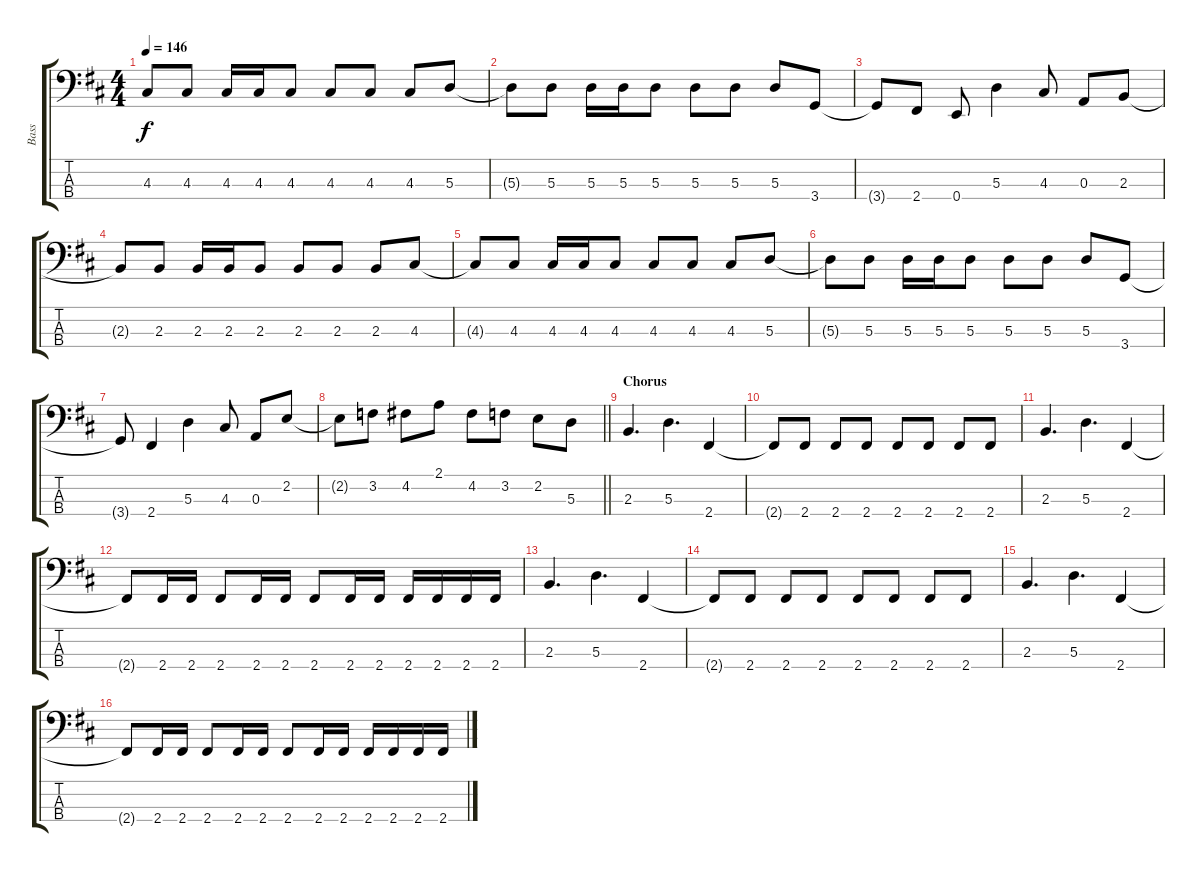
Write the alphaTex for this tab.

\track ("Bass" "Bass") {instrument electricbassfinger}
\staff {score tabs}
\tuning (G2 D2 A1 E1) {hide}
\ts (4 4)
\tempo 146
\clef f4
\ks d
4.3{t}.8{dy f} 4.3.8 4.3.16 4.3.16 4.3.8 4.3.8 4.3.8 4.3.8 5.3.8 |
5.3{t}.8 5.3.8 5.3.16 5.3.16 5.3.8 5.3.8 5.3.8 5.3.8 3.4.8 |
3.4{t}.8 2.4.8 0.4.8 5.3.4 4.3.8 0.3.8 2.3.8 |
2.3{t}.8 2.3.8 2.3.16 2.3.16 2.3.8 2.3.8 2.3.8 2.3.8 4.3.8 |
4.3{t}.8 4.3.8 4.3.16 4.3.16 4.3.8 4.3.8 4.3.8 4.3.8 5.3.8 |
5.3{t}.8 5.3.8 5.3.16 5.3.16 5.3.8 5.3.8 5.3.8 5.3.8 3.4.8 |
3.4{t}.8 2.4.4 5.3.4 4.3.8 0.3.8 2.2.8 |
\barLineRight lightlight
2.2{t}.8 3.2.8 4.2.8 2.1.8 4.2.8 3.2.8 2.2.8 5.3.8 |
\section ("" "Chorus")
2.3.4{d} 5.3.4{d} 2.4.4 |
2.4{t}.8 2.4.8 2.4.8 2.4.8 2.4.8 2.4.8 2.4.8 2.4.8 |
2.3.4{d} 5.3.4{d} 2.4.4 |
2.4{t}.8 2.4.16 2.4.16 2.4.8 2.4.16 2.4.16 2.4.8 2.4.16 2.4.16 2.4.16 2.4.16 2.4.16 2.4.16 |
2.3.4{d} 5.3.4{d} 2.4.4 |
2.4{t}.8 2.4.8 2.4.8 2.4.8 2.4.8 2.4.8 2.4.8 2.4.8 |
2.3.4{d} 5.3.4{d} 2.4.4 |
2.4{t}.8 2.4.16 2.4.16 2.4.8 2.4.16 2.4.16 2.4.8 2.4.16 2.4.16 2.4.16 2.4.16 2.4.16 2.4.16
